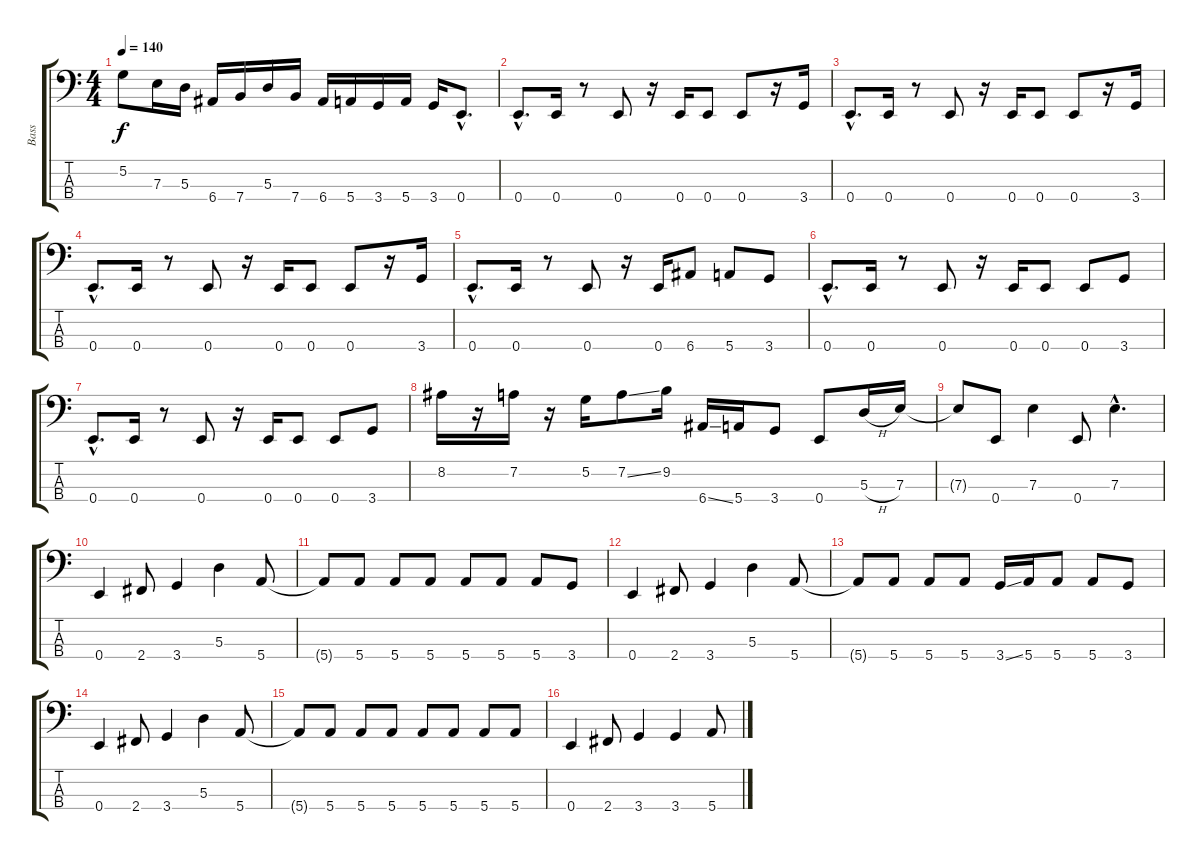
\track ("Bass" "Bass") {instrument electricbassfinger}
\staff {score tabs}
\tuning (G2 D2 A1 E1) {hide}
\ts (4 4)
\tempo 140
\clef f4
\ks c
5.2.8{dy f} 7.3.16 5.3.16 6.4.16 7.4.16 5.3.16 7.4.16 6.4.16 5.4.16 3.4.16 5.4.16 3.4.16 0.4{hac}.8{d} |
0.4{hac}.8{d} 0.4.16 r.8 0.4.8 r.16 0.4.16 0.4.8 0.4.8 r.16 3.4.16 |
0.4{hac}.8{d} 0.4.16 r.8 0.4.8 r.16 0.4.16 0.4.8 0.4.8 r.16 3.4.16 |
0.4{hac}.8{d} 0.4.16 r.8 0.4.8 r.16 0.4.16 0.4.8 0.4.8 r.16 3.4.16 |
0.4{hac}.8{d} 0.4.16 r.8 0.4.8 r.16 0.4.16 6.4.8 5.4.8 3.4.8 |
0.4{hac}.8{d} 0.4.16 r.8 0.4.8 r.16 0.4.16 0.4.8 0.4.8 3.4.8 |
0.4{hac}.8{d} 0.4.16 r.8 0.4.8 r.16 0.4.16 0.4.8 0.4.8 3.4.8 |
8.2.16 r.16 7.2.16 r.16 5.2.16 7.2{ss}.8 9.2.16 6.4{ss}.16 5.4.16 3.4.8 0.4.8 5.3{h}.16 7.3.16 |
7.3{t}.8 0.4.8 7.3.4 0.4.8 7.3{hac}.4{d} |
0.4.4 2.4.8 3.4.4 5.3.4 5.4.8 |
5.4{t}.8 5.4.8 5.4.8 5.4.8 5.4.8 5.4.8 5.4.8 3.4.8 |
0.4.4 2.4.8 3.4.4 5.3.4 5.4.8 |
5.4{t}.8 5.4.8 5.4.8 5.4.8 3.4{ss}.16 5.4.16 5.4.8 5.4.8 3.4.8 |
0.4.4 2.4.8 3.4.4 5.3.4 5.4.8 |
5.4{t}.8 5.4.8 5.4.8 5.4.8 5.4.8 5.4.8 5.4.8 5.4.8 |
0.4.4 2.4.8 3.4.4 3.4.4 5.4.8
